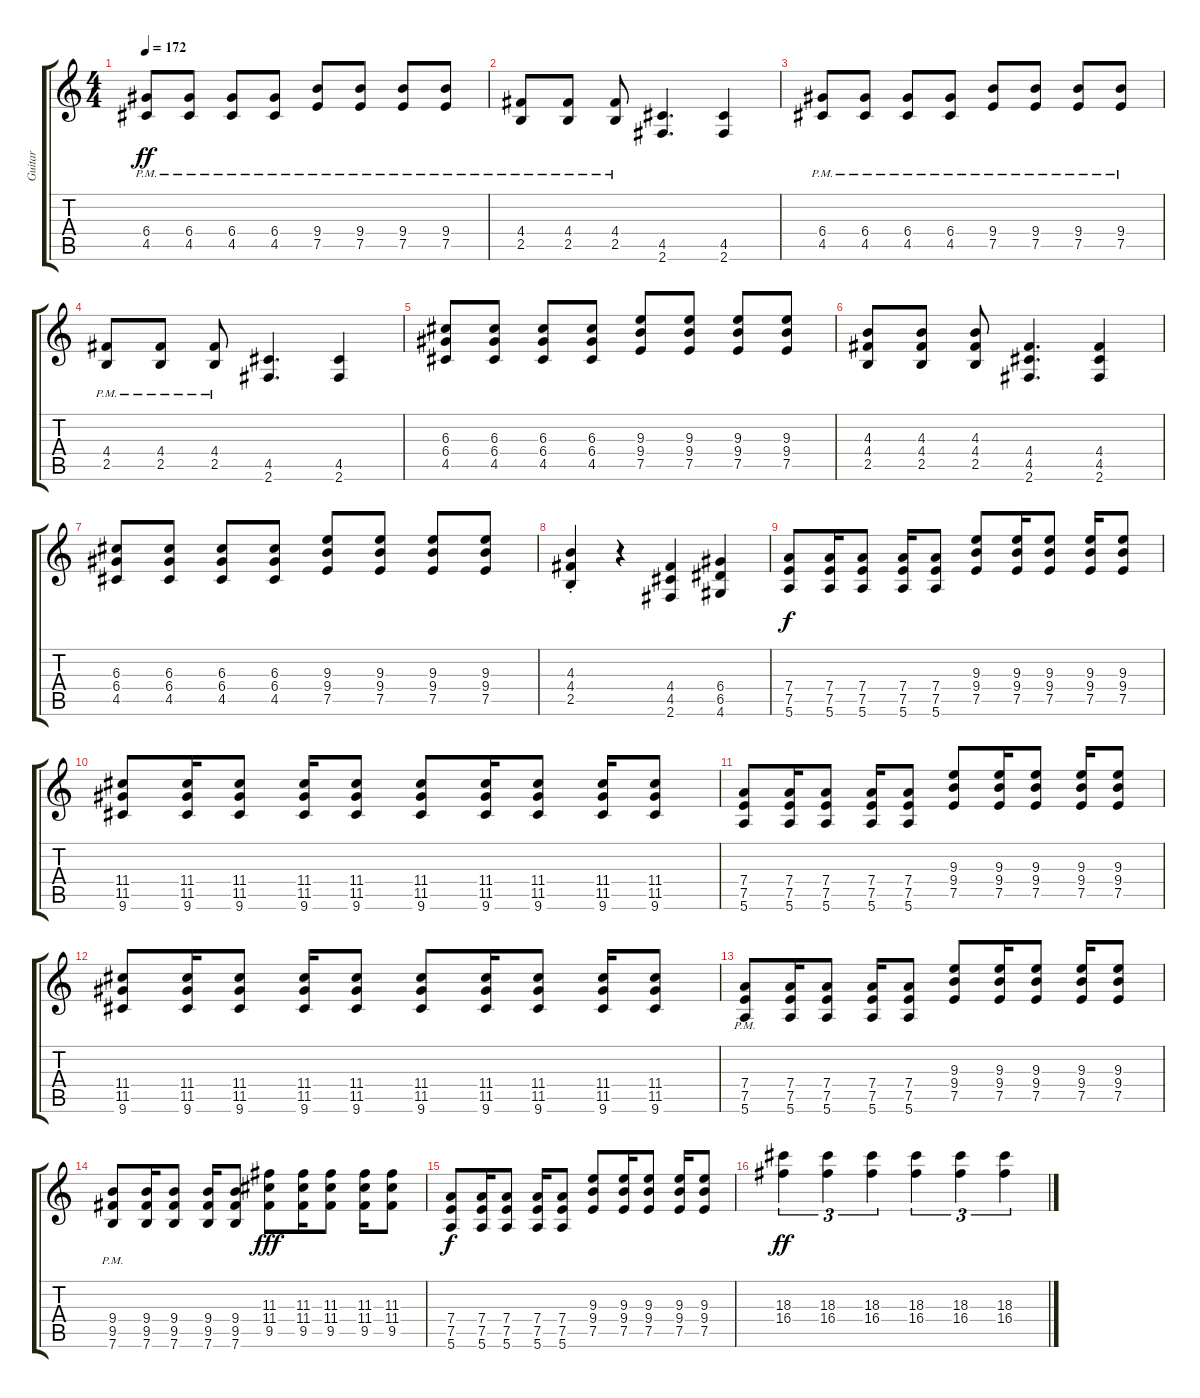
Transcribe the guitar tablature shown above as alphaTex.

\track ("Guitar" "Guitar") {instrument distortionguitar}
\staff {score tabs}
\tuning (E4 B3 G3 D3 A2 E2) {hide}
\ts (4 4)
\tempo 172
\clef g2
\ks c
(6.4{pm} 4.5{pm}).8{dy ff} (6.4{pm} 4.5{pm}).8 (6.4{pm} 4.5{pm}).8 (6.4{pm} 4.5{pm}).8 (9.4{pm} 7.5{pm}).8 (9.4{pm} 7.5{pm}).8 (9.4{pm} 7.5{pm}).8 (9.4{pm} 7.5{pm}).8 |
(4.4{pm} 2.5{pm}).8 (4.4{pm} 2.5{pm}).8 (4.4{pm} 2.5{pm}).8 (4.5 2.6).4{d} (4.5 2.6).4 |
(6.4{pm} 4.5{pm}).8 (6.4{pm} 4.5{pm}).8 (6.4{pm} 4.5{pm}).8 (6.4{pm} 4.5{pm}).8 (9.4{pm} 7.5{pm}).8 (9.4{pm} 7.5{pm}).8 (9.4{pm} 7.5{pm}).8 (9.4{pm} 7.5{pm}).8 |
(4.4{pm} 2.5{pm}).8 (4.4{pm} 2.5{pm}).8 (4.4{pm} 2.5{pm}).8 (4.5 2.6).4{d} (4.5 2.6).4 |
(6.3 6.4 4.5).8 (6.3 6.4 4.5).8 (6.3 6.4 4.5).8 (6.3 6.4 4.5).8 (9.3 9.4 7.5).8 (9.3 9.4 7.5).8 (9.3 9.4 7.5).8 (9.3 9.4 7.5).8 |
(4.3 4.4 2.5).8 (4.3 4.4 2.5).8 (4.3 4.4 2.5).8 (4.4 4.5 2.6).4{d} (4.4 4.5 2.6).4 |
(6.3 6.4 4.5).8 (6.3 6.4 4.5).8 (6.3 6.4 4.5).8 (6.3 6.4 4.5).8 (9.3 9.4 7.5).8 (9.3 9.4 7.5).8 (9.3 9.4 7.5).8 (9.3 9.4 7.5).8 |
(4.3 4.4{st} 2.5{st}).4 r.4 (4.4 4.5 2.6).4 (6.4 6.5 4.6).4 |
(7.4 7.5 5.6).8{dy f} (7.4 7.5 5.6).16 (7.4 7.5 5.6).8 (7.4 7.5 5.6).16 (7.4 7.5 5.6).8 (9.3 9.4 7.5).8 (9.3 9.4 7.5).16 (9.3 9.4 7.5).8 (9.3 9.4 7.5).16 (9.3 9.4 7.5).8 |
(11.4 11.5 9.6).8 (11.4 11.5 9.6).16 (11.4 11.5 9.6).8 (11.4 11.5 9.6).16 (11.4 11.5 9.6).8 (11.4 11.5 9.6).8 (11.4 11.5 9.6).16 (11.4 11.5 9.6).8 (11.4 11.5 9.6).16 (11.4 11.5 9.6).8 |
(7.4 7.5 5.6).8 (7.4 7.5 5.6).16 (7.4 7.5 5.6).8 (7.4 7.5 5.6).16 (7.4 7.5 5.6).8 (9.3 9.4 7.5).8 (9.3 9.4 7.5).16 (9.3 9.4 7.5).8 (9.3 9.4 7.5).16 (9.3 9.4 7.5).8 |
(11.4 11.5 9.6).8 (11.4 11.5 9.6).16 (11.4 11.5 9.6).8 (11.4 11.5 9.6).16 (11.4 11.5 9.6).8 (11.4 11.5 9.6).8 (11.4 11.5 9.6).16 (11.4 11.5 9.6).8 (11.4 11.5 9.6).16 (11.4 11.5 9.6).8 |
(7.4{pm} 7.5{pm} 5.6{pm}).8 (7.4 7.5 5.6).16 (7.4 7.5 5.6).8 (7.4 7.5 5.6).16 (7.4 7.5 5.6).8 (9.3 9.4 7.5).8 (9.3 9.4 7.5).16 (9.3 9.4 7.5).8 (9.3 9.4 7.5).16 (9.3 9.4 7.5).8 |
(9.4{pm} 9.5{pm} 7.6{pm}).8 (9.4 9.5 7.6).16 (9.4 9.5 7.6).8 (9.4 9.5 7.6).16 (9.4 9.5 7.6).8 (11.3 11.4 9.5).8{dy fff} (11.3 11.4 9.5).16 (11.3 11.4 9.5).8 (11.3 11.4 9.5).16 (11.3 11.4 9.5).8 |
(7.4 7.5 5.6).8{dy f} (7.4 7.5 5.6).16 (7.4 7.5 5.6).8 (7.4 7.5 5.6).16 (7.4 7.5 5.6).8 (9.3 9.4 7.5).8 (9.3 9.4 7.5).16 (9.3 9.4 7.5).8 (9.3 9.4 7.5).16 (9.3 9.4 7.5).8 |
(18.3 16.4).4{tu (3 2) dy ff} (18.3 16.4).4{tu (3 2)} (18.3 16.4).4{tu (3 2)} (18.3 16.4).4{tu (3 2)} (18.3 16.4).4{tu (3 2)} (18.3 16.4).4{tu (3 2)}
